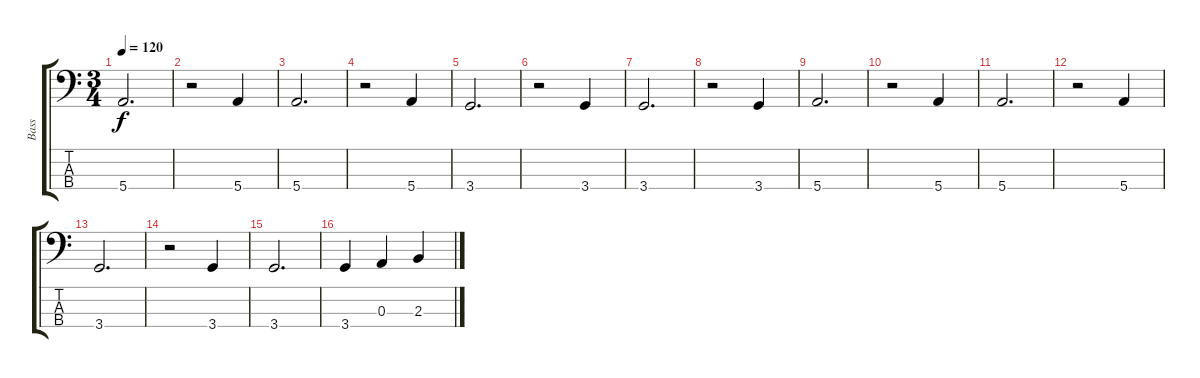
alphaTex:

\track ("Bass" "Bass") {instrument electricbassfinger}
\staff {score tabs}
\tuning (G2 D2 A1 E1) {hide}
\ts (3 4)
\tempo 120
\clef f4
\ks c
5.4.2{d dy f} |
r.2 5.4.4 |
5.4.2{d} |
r.2 5.4.4 |
3.4.2{d} |
r.2 3.4.4 |
3.4.2{d} |
r.2 3.4.4 |
5.4.2{d} |
r.2 5.4.4 |
5.4.2{d} |
r.2 5.4.4 |
3.4.2{d} |
r.2 3.4.4 |
3.4.2{d} |
3.4.4 0.3.4 2.3.4
